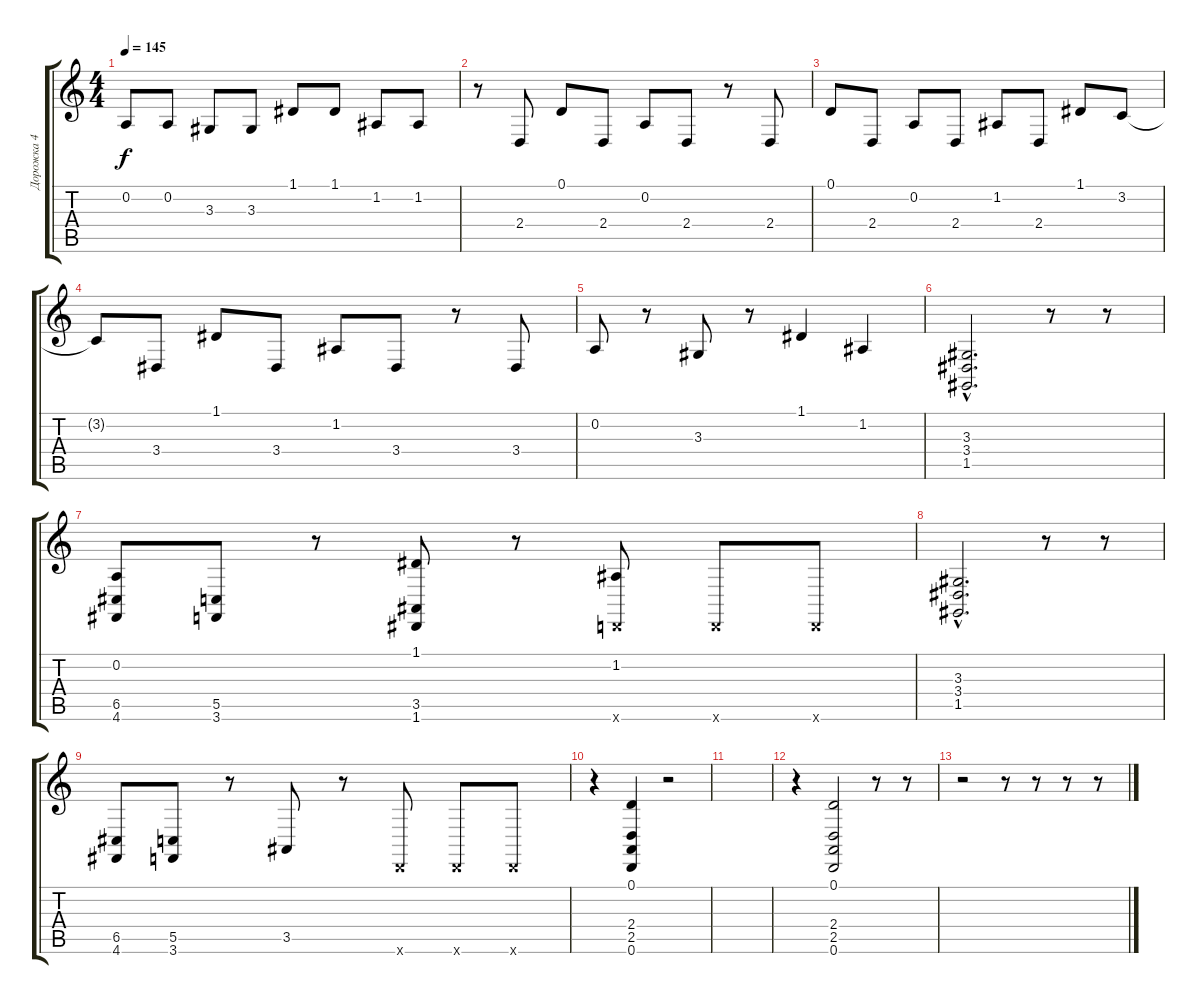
\track ("Дорожка 4" "Дорожка 4") {instrument pad1newage}
\staff {score tabs}
\tuning (D4 A3 F3 C3 G2 D2) {hide}
\ts (4 4)
\tempo 145
\clef g2
\ks c
0.2.8{dy f} 0.2.8 3.3.8 3.3.8 1.1.8 1.1.8 1.2.8 1.2.8 |
r.8 2.4.8 0.1.8 2.4.8 0.2.8 2.4.8 r.8 2.4.8 |
0.1.8 2.4.8 0.2.8 2.4.8 1.2.8 2.4.8 1.1.8 3.2.8 |
3.2{t}.8 3.4.8 1.1.8 3.4.8 1.2.8 3.4.8 r.8 3.4.8 |
0.2.8 r.8 3.3.8 r.8 1.1.4 1.2.4 |
(3.3{hac} 3.4{hac} 1.5{hac}).2{d balance 8} r.8 r.8 |
(0.2 6.5 4.6).8 (5.5 3.6).8 r.8 (1.1 3.5 1.6).8 r.8 (1.2 0.6{x}).8 0.6{x}.8 0.6{x}.8 |
(3.3{hac} 3.4{hac} 1.5{hac}).2{d} r.8 r.8 |
(6.5 4.6).8 (5.5 3.6).8 r.8 3.5.8 r.8 0.6{x}.8 0.6{x}.8 0.6{x}.8 |
r.4 (0.1 2.4 2.5 0.6).4 r.2 |
|
r.4 (0.1 2.4 2.5 0.6).2 r.8 r.8 |
r.2 r.8 r.8 r.8 r.8
